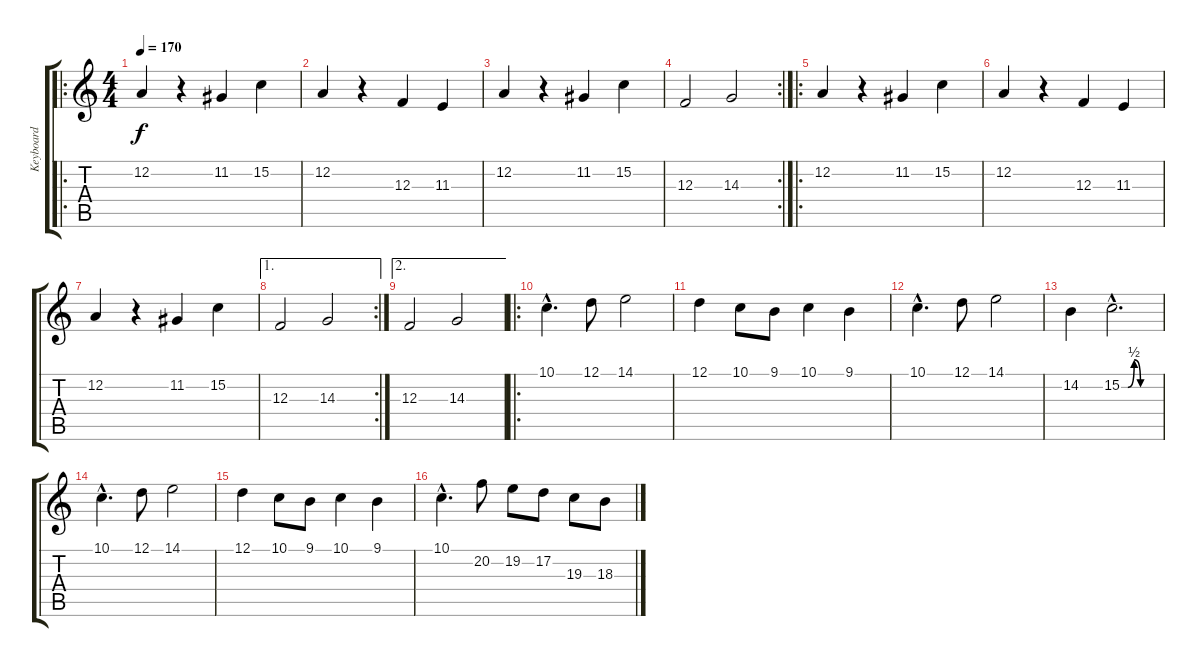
\track ("Keyboard" "Keyboard") {instrument stringensemble1}
\staff {score tabs}
\tuning (D4 A3 F3 C3 G2 D2) {hide}
\ro
\ts (4 4)
\tempo 170
\clef g2
\ks c
12.2.4{dy f volume 16} r.4 11.2.4 15.2.4 |
12.2.4 r.4 12.3.4 11.3.4 |
12.2.4 r.4 11.2.4 15.2.4 |
\rc 2
12.3.2 14.3.2 |
\ro
12.2.4 r.4 11.2.4 15.2.4 |
12.2.4 r.4 12.3.4 11.3.4 |
12.2.4 r.4 11.2.4 15.2.4 |
\ae 1
\rc 2
12.3.2 14.3.2 |
\ae 2
12.3.2 14.3.2 |
\ro
10.1{hac}.4{d} 12.1.8 14.1.2 |
12.1.4 10.1.8 9.1.8 10.1.4 9.1.4 |
10.1{hac}.4{d} 12.1.8 14.1.2 |
14.2.4 15.2{be (custom 0 0 10 0 20 2 30 0 60 0) hac}.2{d} |
10.1{hac}.4{d} 12.1.8 14.1.2 |
12.1.4 10.1.8 9.1.8 10.1.4 9.1.4 |
10.1{hac}.4{d} 20.2.8 19.2.8 17.2.8 19.3.8 18.3.8
